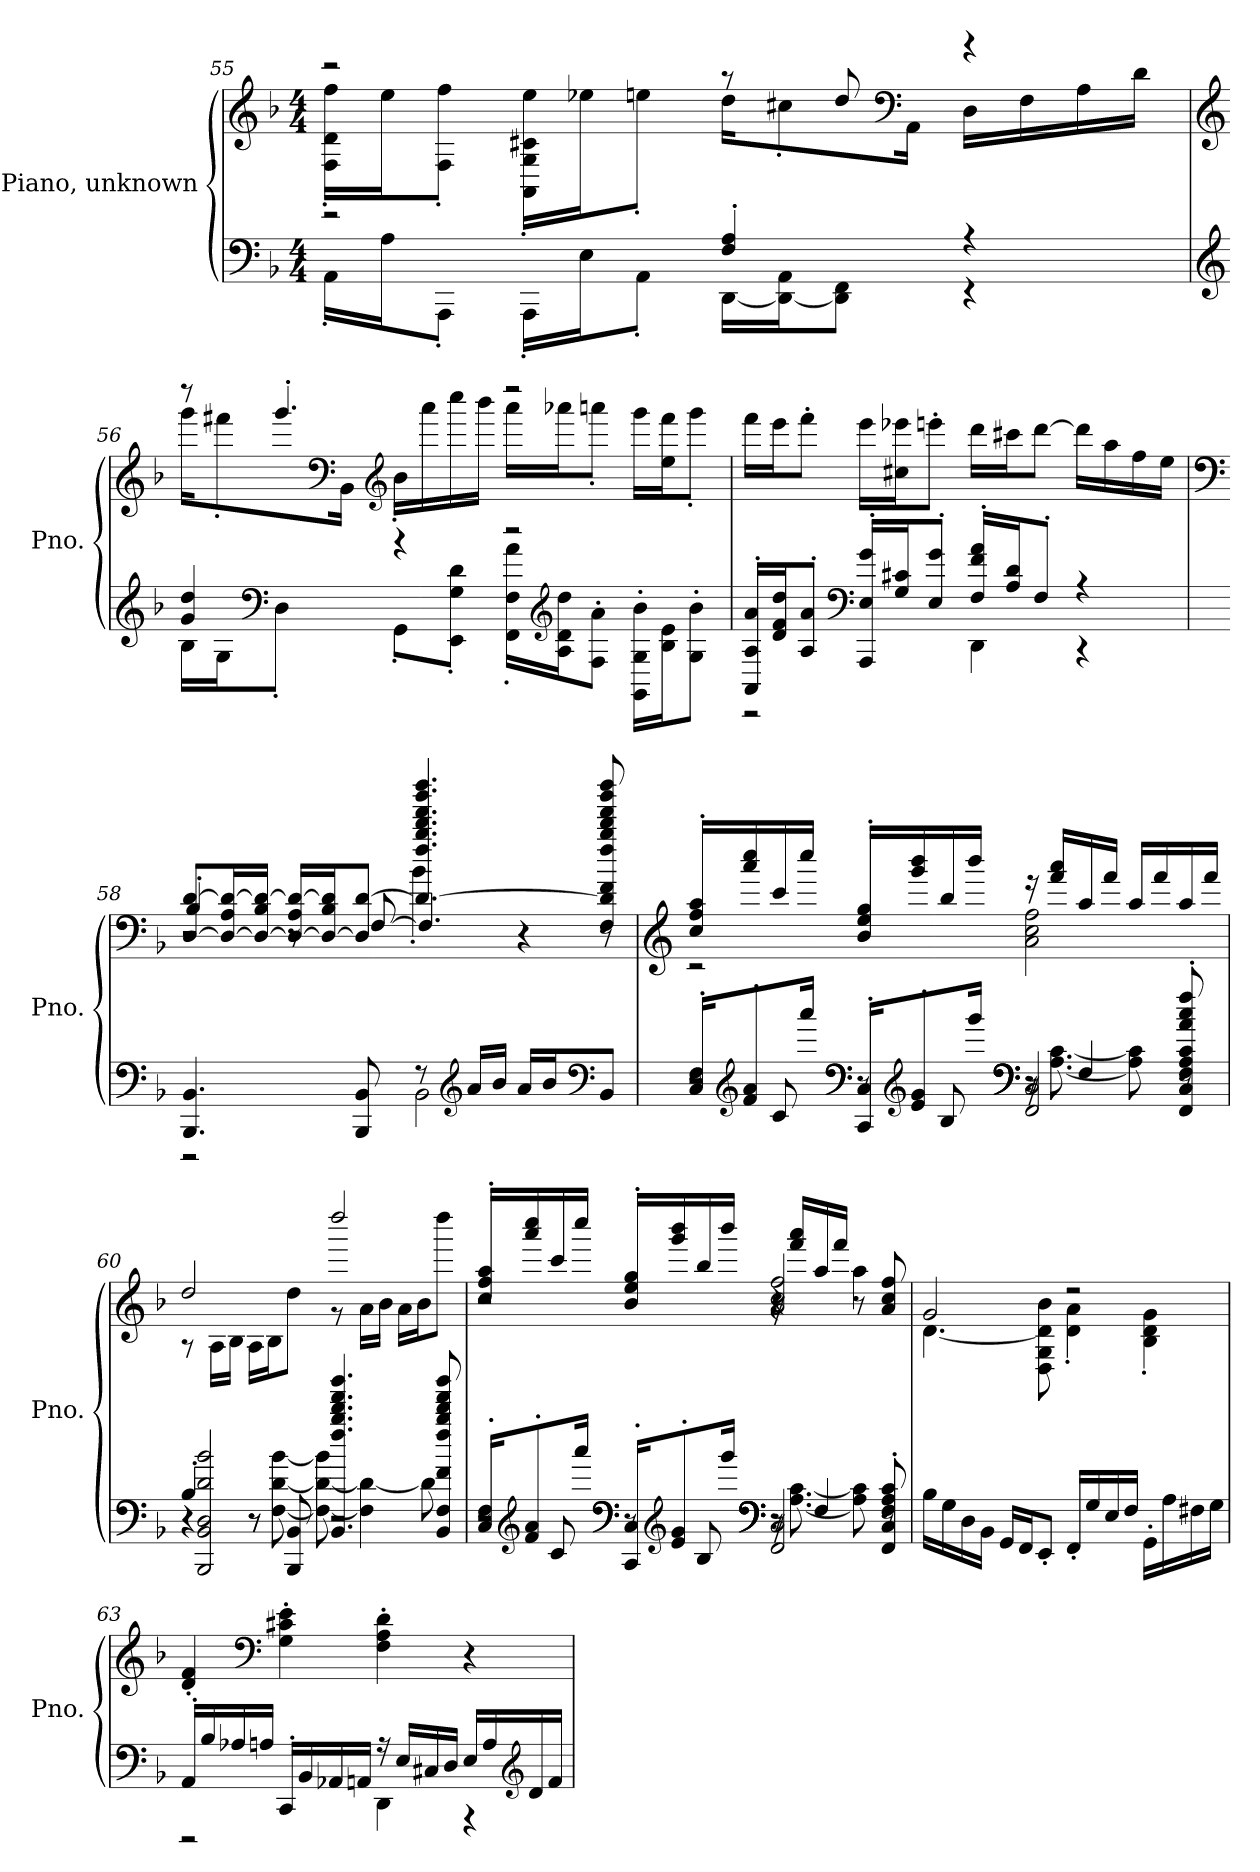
**kern	**kern
*part1	*part1
*staff2	*staff1
*I"Piano, unknown	*
*I'Pno.	*
!!LO:LB:g=z
*clefF4	*clefG2
*k[b-]	*k[b-]
*M4/4	*M4/4
=55	=55
*^	*^
2r	16AA'\LL	2r	16F\' 16d\' 16ff\'LL
.	16A\J	.	16ee\J
.	8AAA'\J	.	8F\' 8ff\'J
.	16AAA'\LL	.	16AA\' 16G\' 16c#X\' 16ee\'LL
.	16E\J	.	16ee-X\J
.	8AA'\J	.	8een'\J
4F/' 4A/'	[16DD\LL	8r	16dd\KL
.	16DD\_ 16AA\J	.	8cc#X'\
.	8DD\] 8FF\J	8dd/	.
*	*	*clefF4	*
.	.	.	16AA\Jk
4r	4r	4r	16D\LL
.	.	.	16F\
.	.	.	16A\
.	.	.	16d\JJ
!!LO:LB:g=z	!!
=56	=56	=56	=56
*clefG2	*	*clefG2	*
4g/ 4dd/	16B-\LL	8r	16ggg\KL
.	16G\J	.	8fff#X'\
*clefF4	*	*	*
.	8D'\J	4.ggg'/	.
*	*	*clefF4	*
.	.	.	16BB-\Jk
*	*	*clefG2	*
4r	8GG'\L	.	16b-'\LL
.	.	.	16aaa\
.	8EE\' 8G\' 8d\'J	.	16cccc\
.	.	.	16bbb-\JJ
2r	16FF\' 16F\' 16a\'LL	2r	16aaa\LL
*clefG2	*	*	*
.	16A\ 16d\ 16dd\J	.	16aaa-X\J
.	8F\' 8a\'J	.	8aaan'\J
.	16GG\' 16G\' 16b-\'LL	.	16ggg\LL
.	16B-\ 16e\J	.	16ee\ 16fff#\J
.	8G\' 8b-\'J	.	8ggg'\J
*	*	*v	*v
=57	=57	=57
16AA/' 16A/' 16a/'LL	2r	16fff\LL
16d/ 16f/ 16dd/J	.	16eee\J
8A/' 8a/'J	.	8fff'\J
*clefF4	*	*
16AAA/' 16E/' 16g/'LL	.	16eee\LL
16G/ 16c#X/J	.	16cc#X\ 16eee-X\J
8E/' 8g/'J	.	8eeen'\J
16F/' 16f/' 16a/'LL	4DD\	16ddd\LL
16A/ 16d/J	.	16ccc#X\J
8F'/J	.	[8ddd\J
4r	4r	16ddd\LL]
.	.	16aa\
.	.	16ff\
.	.	16ee\JJ
!!LO:LB:g=z
=58	=58	=58
*	*	*clefF4
*	*	*^
*	*	*	*^
4.BBB-/ 4.BB-/	2r	[8D/ [8d/L	2r	4B-'/
.	.	16D/_ 16A/ 16d/_L	.	.
.	.	16D/_ 16B-/ 16d/_JJ	.	.
.	.	16D/_ 16A/ 16d/_LL	.	8r
.	.	16D/_ 16B-/ 16d/]J	.	.
8BBB-/ 8BB-/	.	8D/] [8d/J	.	[8F/
8r	2BB-\	4.d/_ 4.ff/ 4.bb-/ 4.ddd/ 4.fff/ 4.bbb-/ 4.dddd/	4b-'\	4.F/]
*clefG2	*	*	*	*
16a/LL	.	.	.	.
16b-/JJ	.	.	.	.
16a/LL	.	.	4r	.
16b-/J	.	.	.	.
*clefF4	*	*	*	*
8BB-/J	.	8F/ 8d/] 8f/ 8ff/ 8bb-/ 8ddd/ 8fff/ 8bbb-/ 8dddd/	.	8r
*v	*v	*	*	*
*	*v	*v	*v
!!LO:PB:g=z
=59	=59
*	*clefG2
*^	*^
*	*^	*	*
16C/' 16F/'KL	2r	8r	16cc/' 16ff/' 16aa/'LL	2r
*clefG2	*	*	*	*
8f/' 8a/'	.	.	16aaa/ 16cccc/	.
.	.	8c/	16ccc/	.
16aaa/Jk	.	.	16cccc/JJ	.
*clefF4	*	*	*	*
16CC/' 16C/'KL	.	8r	16b-/' 16ee/' 16gg/'LL	.
*clefG2	*	*	*	*
8e/' 8g/'	.	.	16ggg/ 16bbb-/	.
.	.	8B-/	16bb-/	.
16ggg/Jk	.	.	16bbb-/JJ	.
*clefF4	*	*	*	*
8r	16r	2FF/ 2C/	16r	2a\ 2cc\ 2ff\
.	[8.A\ [8.c\	.	16fff/ 16aaa/LL	.
4F/	.	.	16aa/	.
.	.	.	16fff/JJ	.
.	8A\] 8c\]	.	16aa/LL	.
.	.	.	16fff/	.
8FF/' 8C/' 8F/' 8A/' 8c/' 8a/' 8cc/' 8ff/'	8r	.	16aa/	.
.	.	.	16fff/JJ	.
!!LO:LB:g=z	!!
=60	=60	=60	=60	=60
4B-'/	4r	2BBB-/ 2BB-/ 2D/ 2d/ 2b-/	2dd/	8r
.	.	.	.	16A\LL
.	.	.	.	16B-\JJ
8r	8r	.	.	16A\LL
.	.	.	.	16B-\J
8BBB-/ 8BB-/	[8F\ [8d\ [8b-\	.	.	8dd\J
4.BB-/ 4.ff/ 4.bb-/ 4.ddd/ 4.fff/ 4.bbb-/	8F\_ 8d\_ 8b-\]	2r	2dddd/	8r
.	4F\] 4d\_	.	.	16a\LL
.	.	.	.	16b-\JJ
.	.	.	.	16a\LL
.	.	.	.	16b-\J
8BB-/ 8F/ 8f/ 8ff/ 8bb-/ 8ddd/ 8fff/ 8bbb-/	8d\]	.	.	8dddd\J
=61	=61	=61	=61	=61
*	*	*	*	*^
16C/' 16F/'KL	2r	8r	16cc/' 16ff/' 16aa/'LL	2r	2r
*clefG2	*	*	*	*	*
8f/' 8a/'	.	.	16aaa/ 16cccc/	.	.
.	.	8c/	16ccc/	.	.
16aaa/Jk	.	.	16cccc/JJ	.	.
*clefF4	*	*	*	*	*
16CC/' 16C/'KL	.	8r	16b-/' 16ee/' 16gg/'LL	.	.
*clefG2	*	*	*	*	*
8e/' 8g/'	.	.	16ggg/ 16bbb-/	.	.
.	.	8B-/	16bb-/	.	.
16ggg/Jk	.	.	16bbb-/JJ	.	.
*clefF4	*	*	*	*	*
8r	16r	2FF/ 2C/	16r	4r	2a/ 2cc/ 2ff/
.	[8.A\ [8.c\	.	16fff/ 16aaa/LL	.	.
4F/	.	.	16aa/	.	.
.	.	.	16fff/JJ	.	.
.	8A\] 8c\]	.	8r	4aa\	.
8FF/' 8C/' 8F/' 8A/' 8c/'	8r	.	8a/ 8cc/ 8ff/	.	.
*v	*v	*v	*	*	*
*	*	*v	*v
!!LO:LB:g=z
=62	=62	=62
16B-\LL	2g/	[4.d\
16G\	.	.
16D\	.	.
16BB-\JJ	.	.
16GG/LL	.	.
16FF/J	.	.
8EE'/J	.	8D\ 8G\ 8d\] 8b-\
16FF'/LL	2r	4d\' 4a\'
16G/	.	.
16E/	.	.
16F/JJ	.	.
16GG'\LL	.	4B-\' 4d\' 4g\'
16A\	.	.
16F#X\	.	.
16G\JJ	.	.
*	*v	*v
=63	=63
*^	*
16AA'/LL	2r	4d/' 4f/'
16B-/	.	.
16A-X/	.	.
16An/JJ	.	.
*	*	*clefF4
16CC'/LL	.	4G\' 4c#X\' 4e\'
16BB-/	.	.
16AA-X/	.	.
16AAn/JJ	.	.
16r	4DD\	4F\' 4A\' 4d\'
16E/LL	.	.
16C#X/	.	.
16D/JJ	.	.
16E/LL	4r	4r
16A/	.	.
*clefG2	*	*
16d/	.	.
16f/JJ	.	.
*v	*v	*
=	=
*-	*-
